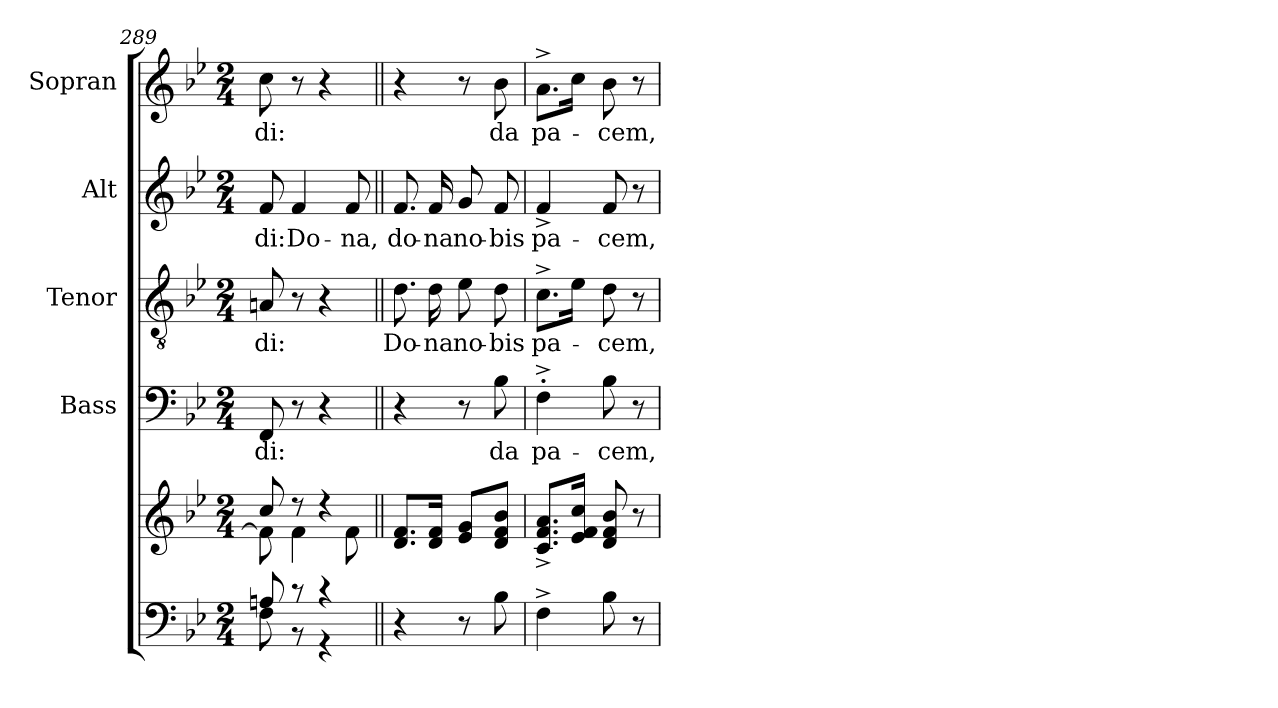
**kern	**kern	**kern	**text	**kern	**text	**kern	**text	**kern	**text
*part5	*part5	*part4	*part4	*part3	*part3	*part2	*part2	*part1	*part1
*staff6	*staff5	*staff4	*staff4	*staff3	*staff3	*staff2	*staff2	*staff1	*staff1
*	*	*I"Bass	*	*I"Tenor	*	*I"Alt	*	*I"Sopran	*
*	*	*I'B.	*	*I'T.	*	*I'A.	*	*I'S.	*
*clefF4	*clefG2	*clefF4	*	*clefGv2	*	*clefG2	*	*clefG2	*
*k[b-e-]	*k[b-e-]	*k[b-e-]	*	*k[b-e-]	*	*k[b-e-]	*	*k[b-e-]	*
*B-:	*B-:	*B-:	*	*B-:	*	*B-:	*	*B-:	*
*M2/4	*M2/4	*M2/4	*	*M2/4	*	*M2/4	*	*M2/4	*
=289	=289	=289	=289	=289	=289	=289	=289	=289	=289
*^	*^	*	*	*	*	*	*	*	*
!	!	!	!	!	!LO:LY:b	!	!LO:LY:b	!	!LO:LY:b	!	!LO:LY:b
8An/	8F\	8cc/	8f\]	8FF/	-di:	8An/	-di:	8f/	-di:	8cc\	-di:
!	!	!	!	!	!	!	!	!	!LO:LY:b	!	!
8r	8r	8rdd	4f\	8r	.	8r	.	4f/	Do-	8r	.
4r	4r	4rdd	.	4r	.	4r	.	.	.	4r	.
!	!	!	!	!	!	!	!	!	!LO:LY:b	!	!
.	.	.	8f\	.	.	.	.	8f/	-na,	.	.
*v	*v	*	*	*	*	*	*	*	*	*	*
!!LO:LB:g=z
=290||	=290||	=290||	=290||	=290||	=290||	=290||	=290||	=290||	=290||	=290||
!	!	!	!	!	!	!LO:LY:b	!	!LO:LY:b	!	!
*	*v	*v	*	*	*	*	*	*	*	*
4r	8.d/ 8.f/L	4r	.	8.d\	Do-	8.f/	do-	4r	.
!	!	!	!	!	!LO:LY:b	!	!LO:LY:b	!	!
.	16d/ 16f/Jk	.	.	16d\	-na	16f/	-na	.	.
!	!	!	!	!	!LO:LY:b	!	!LO:LY:b	!	!
8r	8e-/ 8g/L	8r	.	8e-\	no-	8g/	no-	8r	.
!	!	!	!LO:LY:b	!	!LO:LY:b	!	!LO:LY:b	!	!LO:LY:b
8B-\	8d/ 8f/ 8b-/J	8B-\	da	8d\	-bis	8f/	-bis	8b-\	da
=291	=291	=291	=291	=291	=291	=291	=291	=291	=291
!	!	!	!LO:LY:b	!	!LO:LY:b	!	!LO:LY:b	!	!LO:LY:b
4F^>\	8.c/^< 8.f/^< 8.a/^<L	4F^>'>\	pa-	8.c^>\L	pa-	4f^</	pa-	8.a^>\L	pa-
.	16e-/ 16f/ 16cc/Jk	.	.	16e-\Jk	.	.	.	16cc\Jk	.
!	!	!	!LO:LY:b	!	!LO:LY:b	!	!LO:LY:b	!	!LO:LY:b
8B-\	8d/ 8f/ 8b-/	8B-\	-cem,	8d\	-cem,	8f/	-cem,	8b-\	-cem,
8r	8r	8r	.	8r	.	8r	.	8r	.
=	=	=	=	=	=	=	=	=	=
*-	*-	*-	*-	*-	*-	*-	*-	*-	*-
